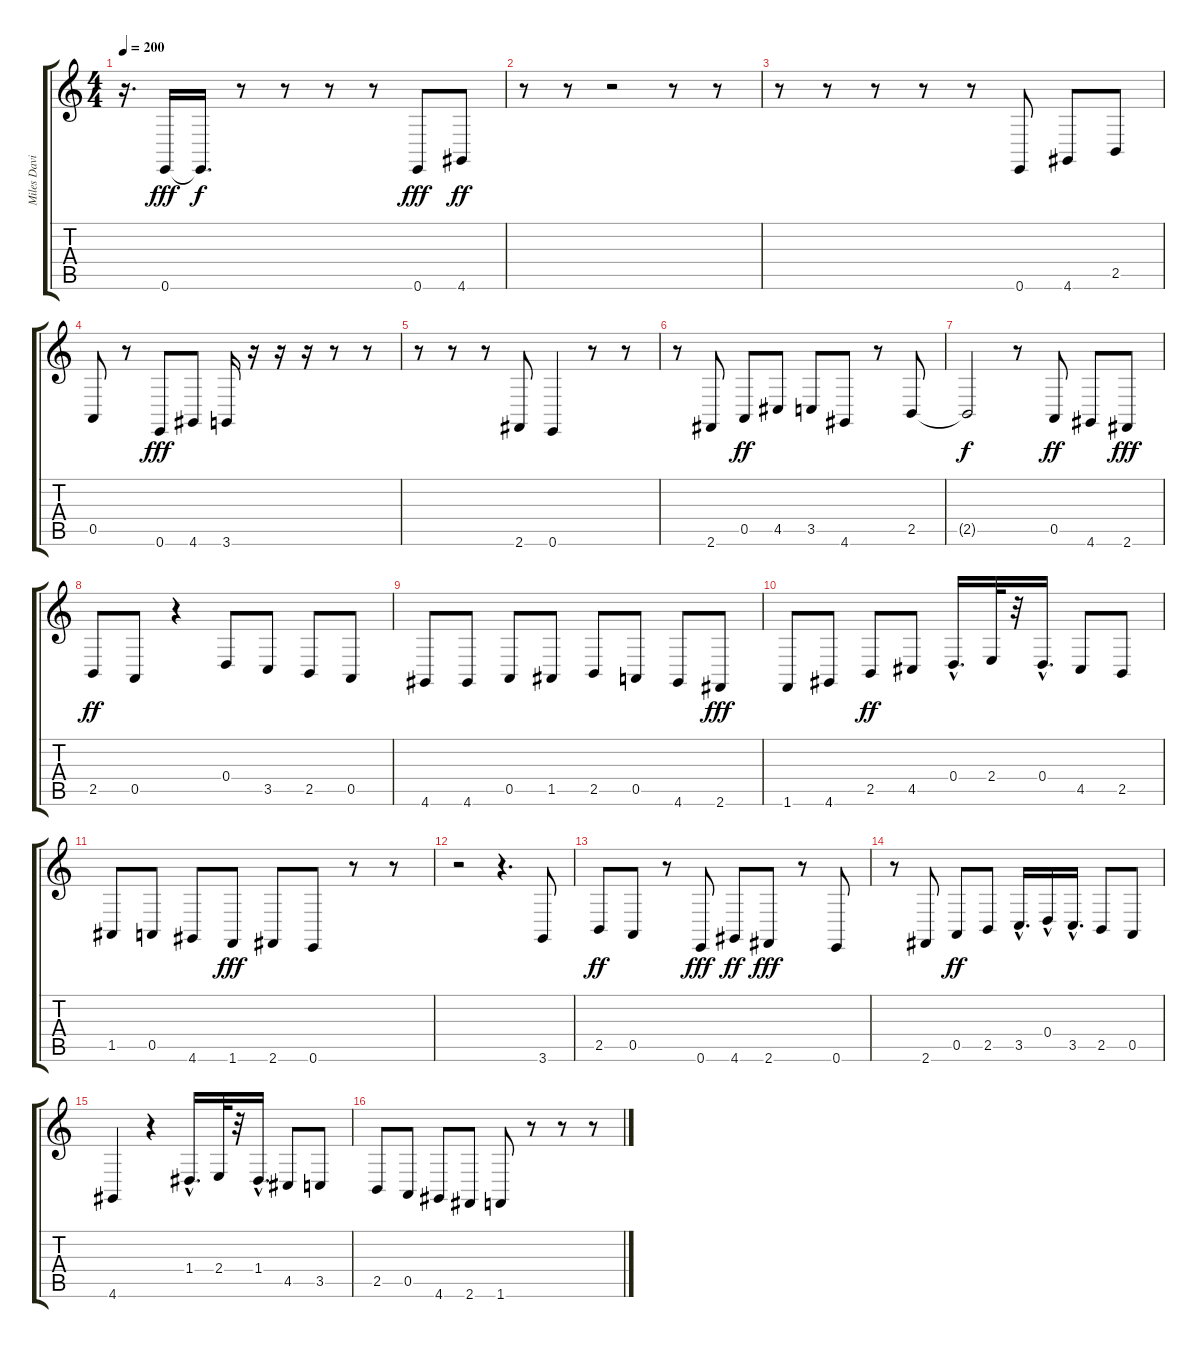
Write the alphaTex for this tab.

\track ("Miles Davis" "Miles Davi") {instrument trumpet}
\staff {score tabs}
\tuning (E4 B3 G3 D3 A2 E2) {hide}
\ts (4 4)
\tempo 200
\clef g2
\ks c
r.16{d dy fff} 0.6.16 0.6{t}.16{d dy f} r.8 r.8 r.8 r.8 0.6.8{dy fff} 4.6.8{dy ff} |
r.8 r.8 r.2 r.8 r.8 |
r.8 r.8 r.8 r.8 r.8 0.6.8 4.6.8 2.5.8 |
0.5.8 r.8 0.6.8{dy fff} 4.6.8 3.6.16 r.16 r.16 r.16 r.8 r.8 |
r.8 r.8 r.8 2.6.8 0.6.4 r.8 r.8 |
r.8 2.6.8 0.5.8{dy ff} 4.5.8 3.5.8 4.6.8 r.8 2.5.8 |
2.5{t}.2{dy f} r.8 0.5.8{dy ff} 4.6.8 2.6.8{dy fff} |
2.5.8{dy ff} 0.5.8 r.4 0.4.8 3.5.8 2.5.8 0.5.8 |
4.6.8 4.6.8 0.5.8 1.5.8 2.5.8 0.5.8 4.6.8 2.6.8{dy fff} |
1.6.8 4.6.8 2.5.8{dy ff} 4.5.8 0.4{hac}.16{d} 2.4.32 r.32 0.4{hac}.16{d} 4.5.8 2.5.8 |
1.5.8 0.5.8 4.6.8 1.6.8{dy fff} 2.6.8 0.6.8 r.8 r.8 |
r.2 r.4{d} 3.6.8 |
2.5.8{dy ff} 0.5.8 r.8 0.6.8{dy fff} 4.6.8{dy ff} 2.6.8{dy fff} r.8 0.6.8 |
r.8 2.6.8 0.5.8{dy ff} 2.5.8 3.5{hac}.16{d} 0.4{hac}.16 3.5{hac}.16{d} 2.5.8 0.5.8 |
4.6.4 r.4 1.4{hac}.16{d} 2.4.32 r.32 1.4{hac}.16{d} 4.5.8 3.5.8 |
2.5.8 0.5.8 4.6.8 2.6.8 1.6.8 r.8 r.8 r.8
